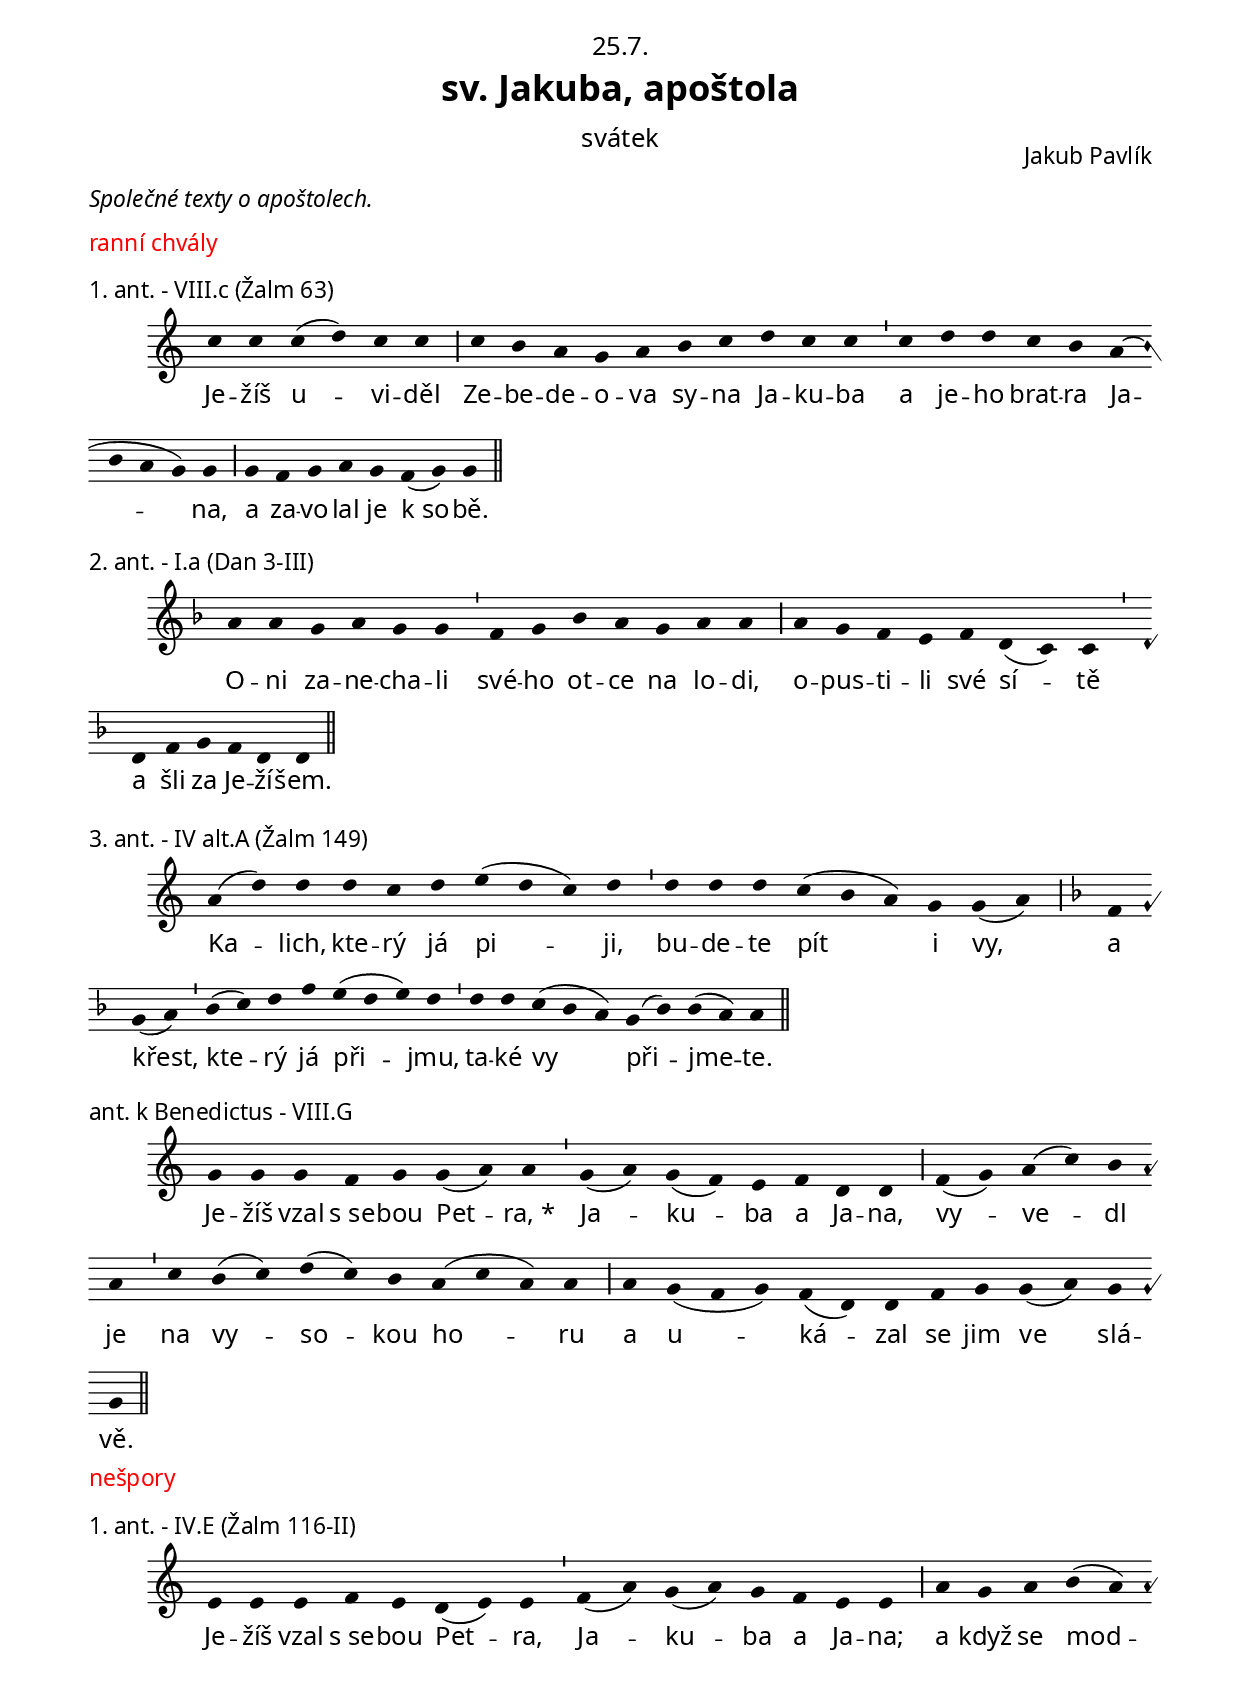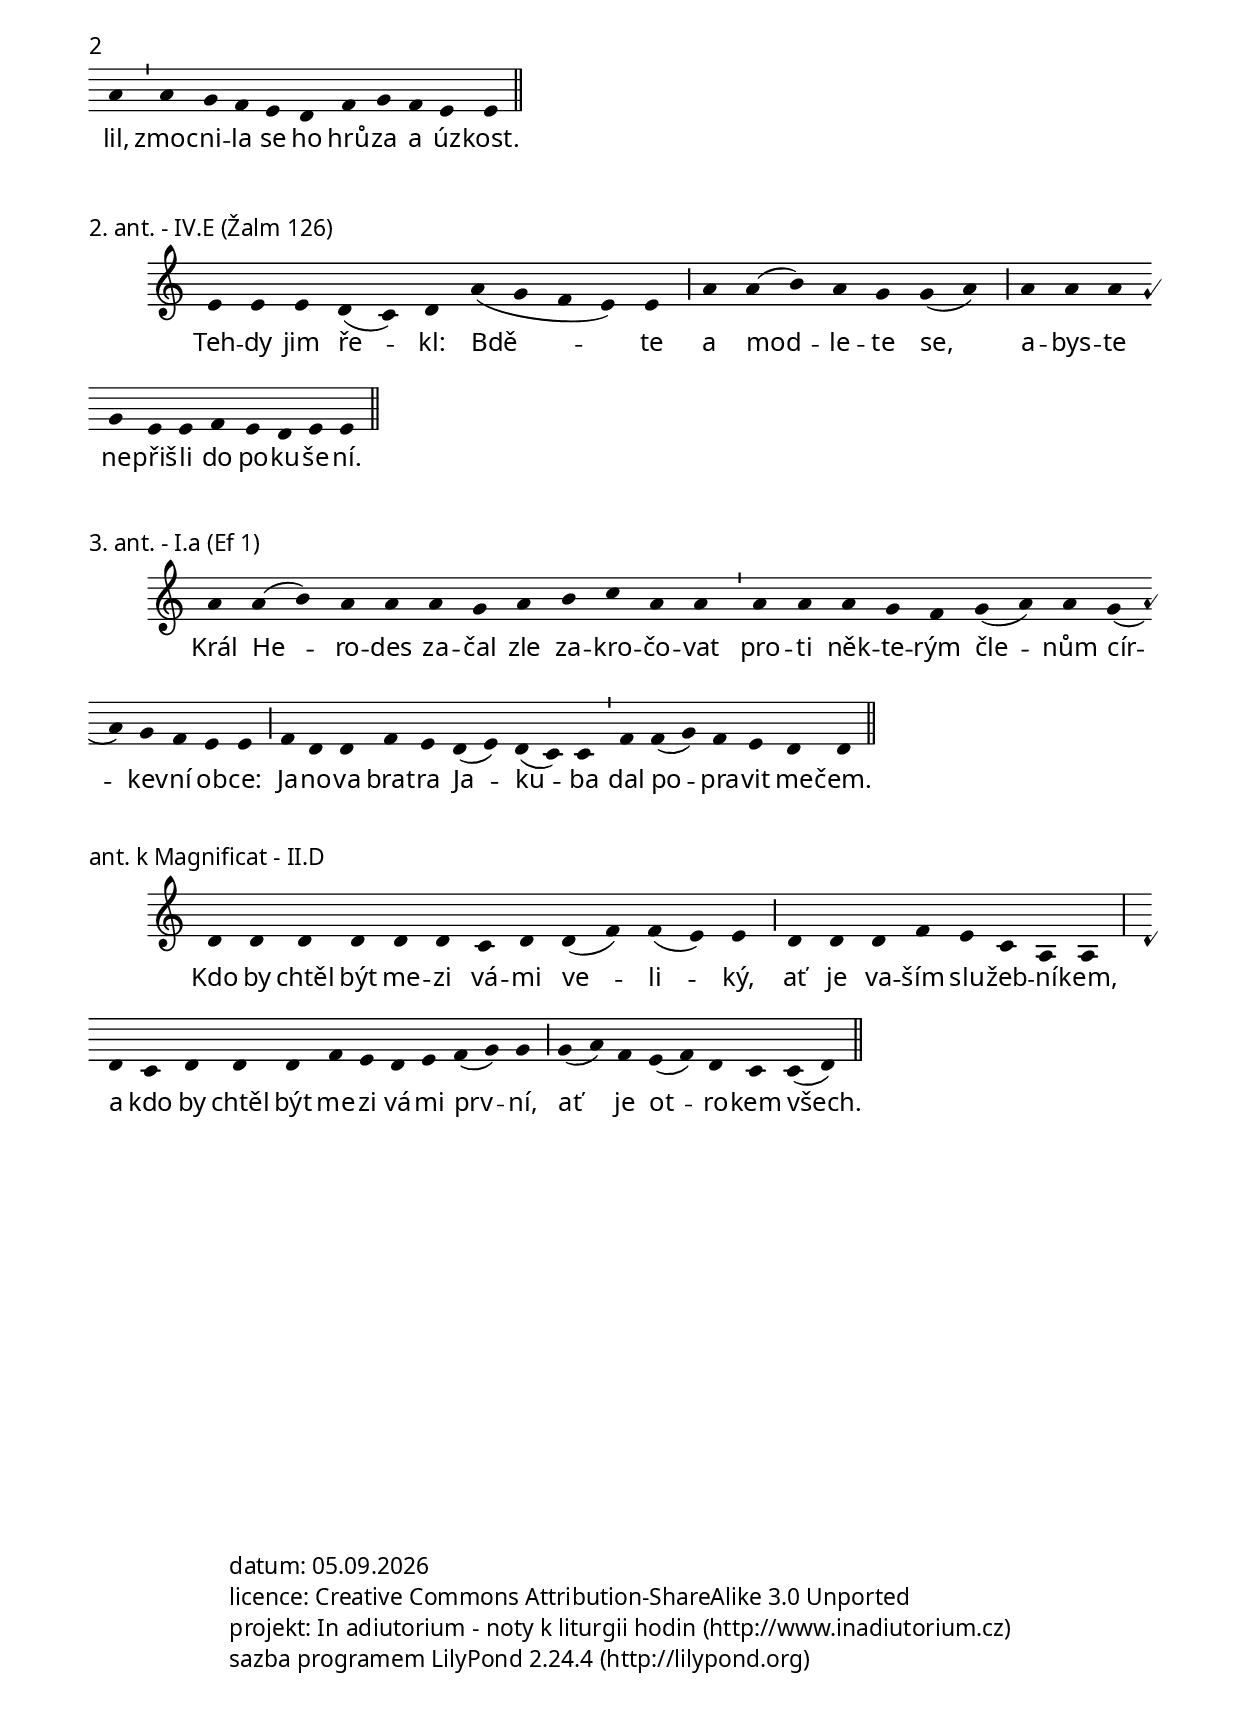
\version "2.15.40"

\include "../spolecne.ly"
\include "../dilyresponsorii.ly"

\header {
  title = \markup\titleSvatek
            "sv. Jakuba, apoštola"
            svátek
            25.7.
  composer = "Jakub Pavlík"
}

\markup\communia #'(#:apostol)

\markup {\nadpisHodinka {"ranní chvály"}}

\score {
  \relative c'' {
    \choralniRezim
    c4 c c( d) c c \barMaior
    c b a g a b c d c c \barMin
    c d d c b a( b a g) g \barMaior
    g f g a g f( g) g \barFinalis
  }
  \addlyrics {
    Je -- žíš u -- vi -- děl
    Ze -- be -- de -- o -- va sy -- na Ja -- ku -- ba
    a je -- ho brat -- ra Ja -- na,
    a za -- vo -- lal je k_so -- bě.
  }
  \header {
    quid = "1. ant."
    modus = "VIII"
    differentia = "c"
    psalmus = "Žalm 63"
    id = "rch-a1"
    piece = \markup {\sestavTitulek}
  }
}

\score {
  \relative c'' {
    \choralniRezim
    \key f \major
    a4 a g a g g \barMin
    f g bes a g a a \barMaior
    a g f e f d( c) c \barMin
    d f g f d d \barFinalis
  }
  \addlyrics {
    O -- ni za -- ne -- cha -- li
    své -- ho ot -- ce na lo -- di,
    o -- pus -- ti -- li své sí -- tě
    a šli za Je -- ží -- šem.
  }
  \header {
    quid = "2. ant."
    modus = "I"
    differentia = "a"
    psalmus = "Dan 3-III"
    id = "rch-a2"
    piece = \markup {\sestavTitulek}
  }
}

\score {
  \relative c'' {
    \choralniRezim
    a4( d) d d c d e( d c) d \barMin d d d c( b a) g g( a) \barMaior
    \key f \major
    f g( a) \barMin bes( c) d f e( d e) d \barMin d d c( bes a) g( bes) bes( a) a \barFinalis
  }
  \addlyrics {
    Ka -- lich, kte -- rý já pi -- ji, bu -- de -- te pít i vy,
    a křest, kte -- rý já při -- jmu, ta -- ké vy při -- jme -- te.
  }
  \header {
    quid = "3. ant."
    modus = "IV alt"
    differentia = "A"
    psalmus = "Žalm 149"
    id = "rch-a3"
    piece = \markup {\sestavTitulek}
  }
}

\score {
  \relative c'' {
    \choralniRezim
    g4 g g f g g( a) a \barMin g( a) g( f) e f d d \barMaior
    f( g) a( c) b a \barMin c b( c) d( c) b a( c a) a \barMaior
    a g( f g) f( d) d f g g( a) g g \barFinalis
  }
  \addlyrics {
    Je -- žíš vzal s_se -- bou Pet -- ra,_* Ja -- ku -- ba a Ja -- na,
    vy -- ve -- dl je na vy -- so -- kou ho -- ru
    a u -- ká -- zal se jim ve slá -- vě.
  }
  \header {
    quid = "ant. k Benedictus"
    modus = "VIII"
    differentia = "G"
    psalmus = ""
    id = "rch-aben"
    fons = "6.8. Proměnění Páně, 2. nešp., 1. ant."
    fial = "sanktoral/0806promenenipane.ly#2ne-a1"
    piece = \markup {\sestavTitulekBezZalmu}
  }
}

\markup {\nadpisHodinka {"nešpory"}}

\score {
  \relative c' {
    \choralniRezim
    e4 e e f e d( e) e \barMin
    f( a) g( a) g f e e \barMaior
    a g a b( a) a \barMin
    a g f e d f g f e e \barFinalis
  }
  \addlyrics {
    Je -- žíš vzal s_se -- bou Pet -- ra,
    Ja -- ku -- ba a Ja -- na;
    a když se mod -- lil,
    zmoc -- ni -- la se ho hrů -- za a úz -- kost.
  }
  \header {
    quid = "1. ant."
    modus = "IV"
    differentia = "E"
    psalmus = "Žalm 116-II"
    id = "ne-a1"
    piece = \markup {\sestavTitulek}
  }
}

\score {
  \relative c' {
    \choralniRezim
    e4 e e d( c) d a'( g f e) e \barMaior
    a a( b) a g g( a) \barMaior
    a a a g e e f e d e e \barFinalis
  }
  \addlyrics {
    Teh -- dy jim ře -- kl: Bdě -- te
    a mod -- le -- te se,
    a -- bys -- te ne -- přiš -- li do po -- ku -- še -- ní.
  }
  \header {
    quid = "2. ant."
    modus = "IV"
    differentia = "E"
    psalmus = "Žalm 126"
    id = "ne-a2"
    piece = \markup {\sestavTitulek}
  }
}

\score {
  \relative c'' {
    \choralniRezim
    a4 a( b) a a a g a b c a a \barMin
    a a a g f g( a) a g( a) g f e e \barMaior
    f d d f e d( e) d( c) c \barMin
    f f( g) f e d d \barFinalis
  }
  \addlyrics {
    Král He -- ro -- des za -- čal zle za -- kro -- čo -- vat
    pro -- ti něk -- te -- rým čle -- nům cír -- kev -- ní ob -- ce:
    Ja -- no -- va brat -- ra Ja -- ku -- ba
    dal po -- pra -- vit me -- čem.
  }
  \header {
    quid = "3. ant."
    modus = "I"
    differentia = "a"
    psalmus = "Ef 1"
    id = "ne-a3"
    piece = \markup {\sestavTitulek}
  }
}

\score {
  \relative c' {
    \choralniRezim
    d4 d d d d d c d d( f) f( e) e \barMaior
    d d d f e c a a \barMax
    d c d d d f e d e f( g) g \barMaior
    g( a) f e( f) d c c( d) \barFinalis
  }
  \addlyrics {
    Kdo by chtěl být me -- zi vá -- mi ve -- li -- ký,
    ať je va -- ším slu -- žeb -- ní -- kem,
    a kdo by chtěl být me -- zi vá -- mi prv -- ní,
    ať je ot -- ro -- kem všech.
  }
  \header {
    quid = "ant. k Magnificat"
    modus = "II"
    differentia = "D"
    psalmus = ""
    id = "ne-amag"
    piece = \markup {\sestavTitulekBezZalmu}
  }
}